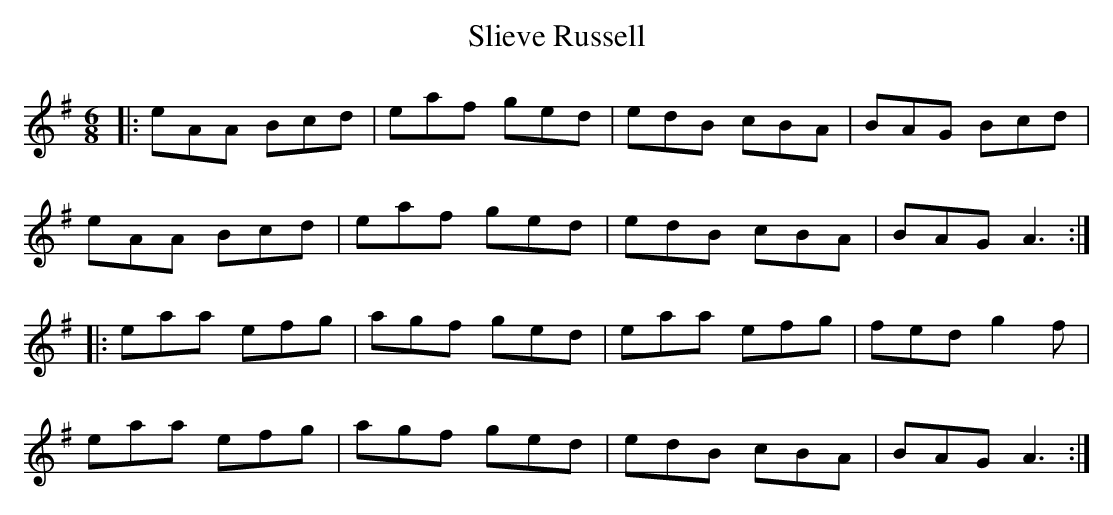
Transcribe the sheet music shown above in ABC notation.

X:1
T:Slieve Russell
M:6/8
K:A Dorian
|:eAA Bcd|eaf ged|edB cBA|BAG Bcd|
eAA Bcd|eaf ged|edB cBA|BAG A3:|
|:eaa efg|agf ged|eaa efg|fed g2f|
eaa efg|agf ged|edB cBA|BAG A3:|
